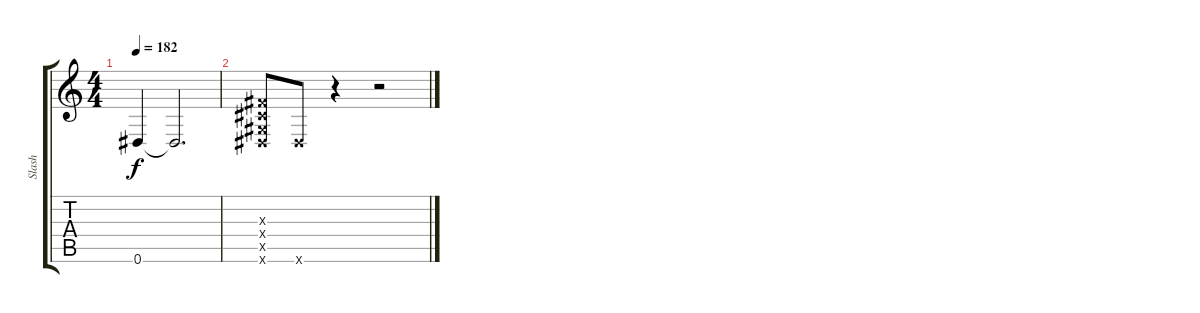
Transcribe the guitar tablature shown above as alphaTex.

\track ("Slash" "Slash") {instrument distortionguitar}
\staff {score tabs}
\tuning (Eb4 Bb3 Gb3 Db3 Ab2 Eb2) {hide}
\ts (4 4)
\tempo 182
\clef g2
\ks c
0.6{t}.4{dy f} 0.6{t}.2{d} |
(0.3{x} 0.4{x} 0.5{x} 0.6{x}).8 0.6{x}.8 r.4 r.2
